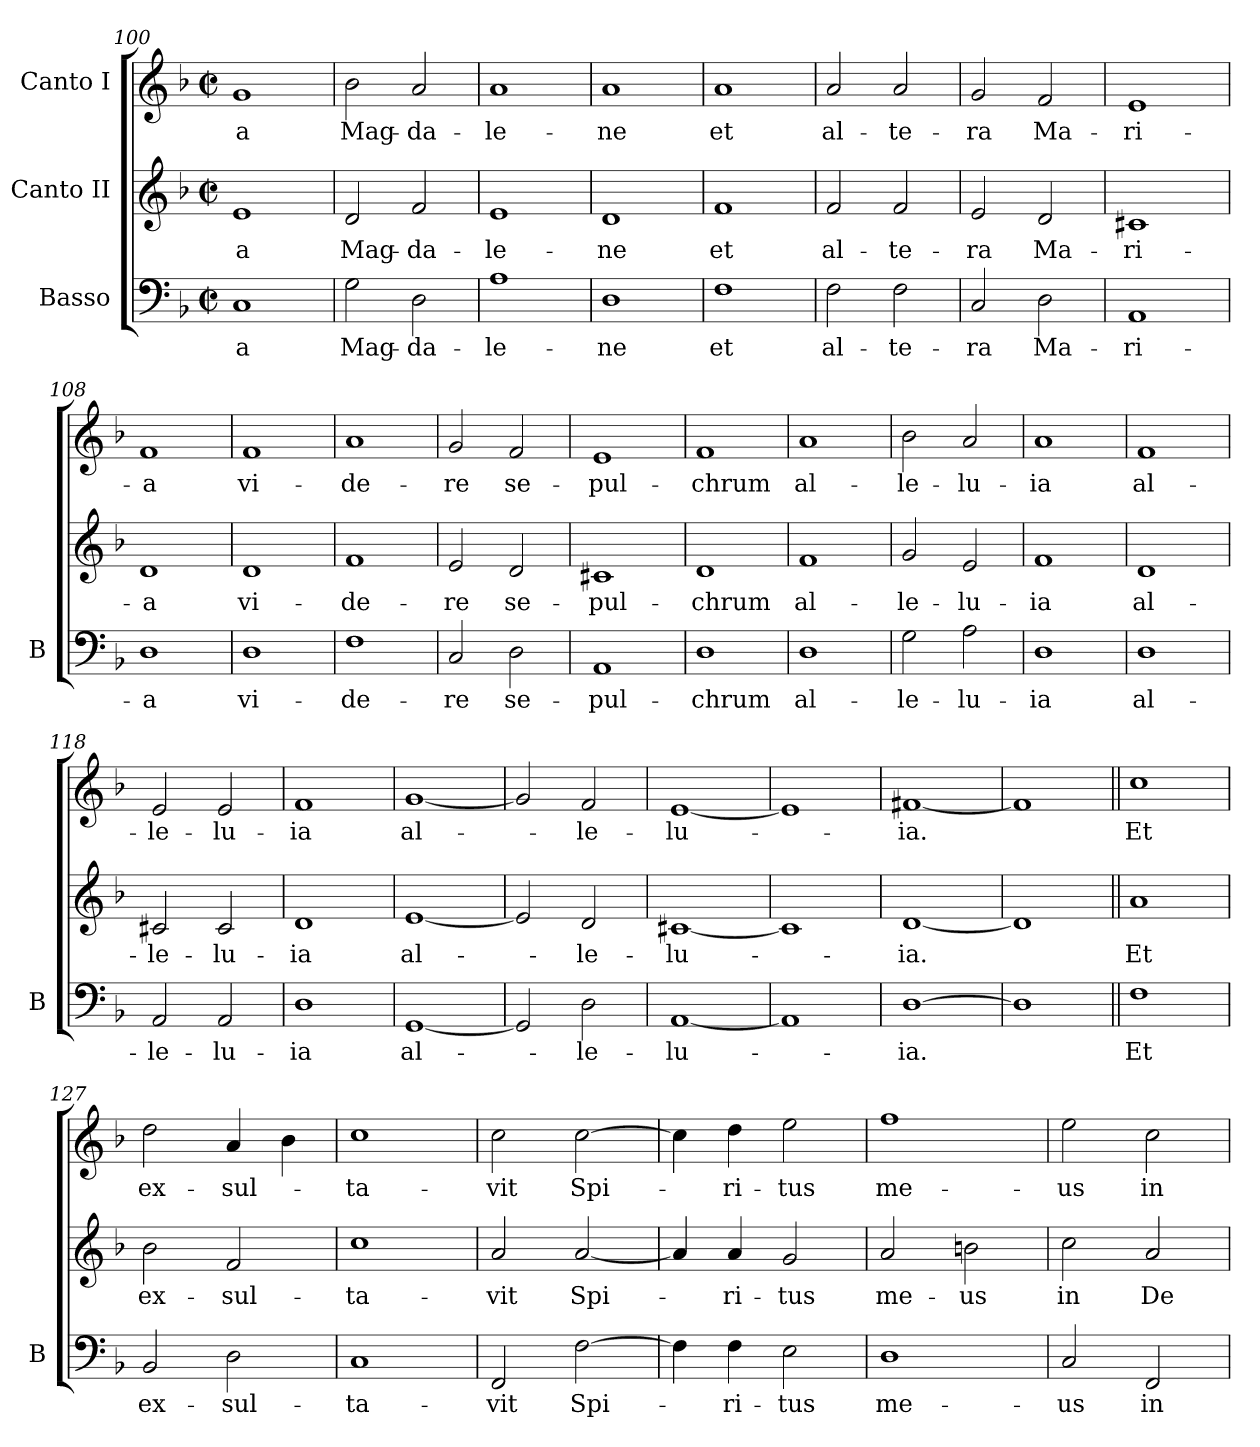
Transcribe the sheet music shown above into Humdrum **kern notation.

**kern	**text	**kern	**text	**kern	**text
*part3	*part3	*part2	*part2	*part1	*part1
*staff3	*staff3	*staff2	*staff2	*staff1	*staff1
*I"Basso	*	*I"Canto II	*	*I"Canto I	*
*I'B	*	*	*	*	*
*clefF4	*	*clefG2	*	*clefG2	*
*k[b-]	*	*k[b-]	*	*k[b-]	*
*M2/2	*	*M2/2	*	*M2/2	*
*met(c|)	*	*met(c|)	*	*met(c|)	*
=100	=100	=100	=100	=100	=100
1C	-a	1e	-a	1g	-a
=101	=101	=101	=101	=101	=101
2G\	Mag-	2d/	Mag-	2b-\	Mag-
2D\	-da-	2f/	-da-	2a/	-da-
=102	=102	=102	=102	=102	=102
1A	-le-	1e	-le-	1a	-le-
=103	=103	=103	=103	=103	=103
1D	-ne	1d	-ne	1a	-ne
=104	=104	=104	=104	=104	=104
1F	et	1f	et	1a	et
=105	=105	=105	=105	=105	=105
2F\	al-	2f/	al-	2a/	al-
2F\	-te-	2f/	-te-	2a/	-te-
=106	=106	=106	=106	=106	=106
2C/	-ra	2e/	-ra	2g/	-ra
2D\	Ma-	2d/	Ma-	2f/	Ma-
=107	=107	=107	=107	=107	=107
1AA	-ri-	1c#X	-ri-	1e	-ri-
=108	=108	=108	=108	=108	=108
1D	-a	1d	-a	1f	-a
=109	=109	=109	=109	=109	=109
1D	vi-	1d	vi-	1f	vi-
=110	=110	=110	=110	=110	=110
1F	-de-	1f	-de-	1a	-de-
=111	=111	=111	=111	=111	=111
2C/	-re	2e/	-re	2g/	-re
2D\	se-	2d/	se-	2f/	se-
=112	=112	=112	=112	=112	=112
1AA	-pul-	1c#X	-pul-	1e	-pul-
=113	=113	=113	=113	=113	=113
1D	-chrum	1d	-chrum	1f	-chrum
=114	=114	=114	=114	=114	=114
1D	al-	1f	al-	1a	al-
=115	=115	=115	=115	=115	=115
2G\	-le-	2g/	-le-	2b-\	-le-
2A\	-lu-	2e/	-lu-	2a/	-lu-
=116	=116	=116	=116	=116	=116
1D	-ia	1f	-ia	1a	-ia
=117	=117	=117	=117	=117	=117
1D	al-	1d	al-	1f	al-
=118	=118	=118	=118	=118	=118
2AA/	-le-	2c#X/	-le-	2e/	-le-
2AA/	-lu-	2c#/	-lu-	2e/	-lu-
=119	=119	=119	=119	=119	=119
1D	-ia	1d	-ia	1f	-ia
=120	=120	=120	=120	=120	=120
[1GG	al-	[1e	al-	[1g	al-
=121	=121	=121	=121	=121	=121
2GG/]	.	2e/]	.	2g/]	.
2D\	-le-	2d/	-le-	2f/	-le-
=122	=122	=122	=122	=122	=122
[1AA	-lu-	[1c#X	-lu-	[1e	-lu-
=123	=123	=123	=123	=123	=123
1AA]	.	1c#]	.	1e]	.
=124	=124	=124	=124	=124	=124
[1D	-ia.	[1d	-ia.	[1f#X	-ia.
=125	=125	=125	=125	=125	=125
1D]	.	1d]	.	1f#]	.
=126||	=126||	=126||	=126||	=126||	=126||
1F	Et	1a	Et	1cc	Et
=127	=127	=127	=127	=127	=127
2BB-/	ex-	2b-\	ex-	2dd\	ex-
2D\	-sul-	2f/	-sul-	4a/	-sul-
.	.	.	.	4b-\	.
=128	=128	=128	=128	=128	=128
1C	-ta-	1cc	-ta-	1cc	-ta-
=129	=129	=129	=129	=129	=129
2FF/	-vit	2a/	-vit	2cc\	-vit
[2F\	Spi-	[2a/	Spi-	[2cc\	Spi-
=130	=130	=130	=130	=130	=130
4F\]	.	4a/]	.	4cc\]	.
4F\	-ri-	4a/	-ri-	4dd\	-ri-
2E\	-tus	2g/	-tus	2ee\	-tus
=131	=131	=131	=131	=131	=131
1D	me-	2a/	me-	1ff	me-
.	.	2bn\	-us	.	.
=132	=132	=132	=132	=132	=132
2C/	-us	2cc\	in	2ee\	-us
2FF/	in	2a/	De-	2cc\	in
=	=	=	=	=	=
*-	*-	*-	*-	*-	*-
